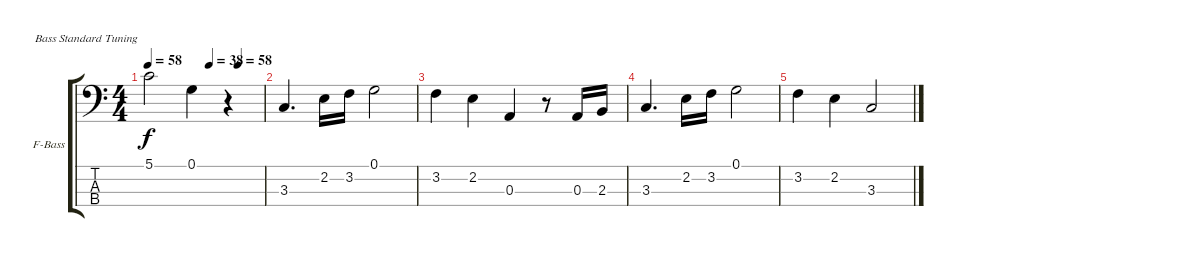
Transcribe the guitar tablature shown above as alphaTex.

\bracketExtendMode groupsimilarinstruments
\firstSystemTrackNameOrientation horizontal
\otherSystemsTrackNameOrientation horizontal
\track ("bass           " "F-Bass") {instrument fretlessbass}
\staff {score tabs}
\tuning (G2 D2 A1 E1)
\ts (4 4)
\tempo 58
\tempo (38 0.53125)
\tempo (58 0.78125)
\clef f4
\ks c
5.1.2{dy f} 0.1.4 r.4 |
3.3.4{d} 2.2.16 3.2.16 0.1.2 |
3.2.4 2.2.4 0.3.4 r.8 0.3.16 2.3.16 |
3.3.4{d} 2.2.16 3.2.16 0.1.2 |
3.2.4 2.2.4 3.3.2
